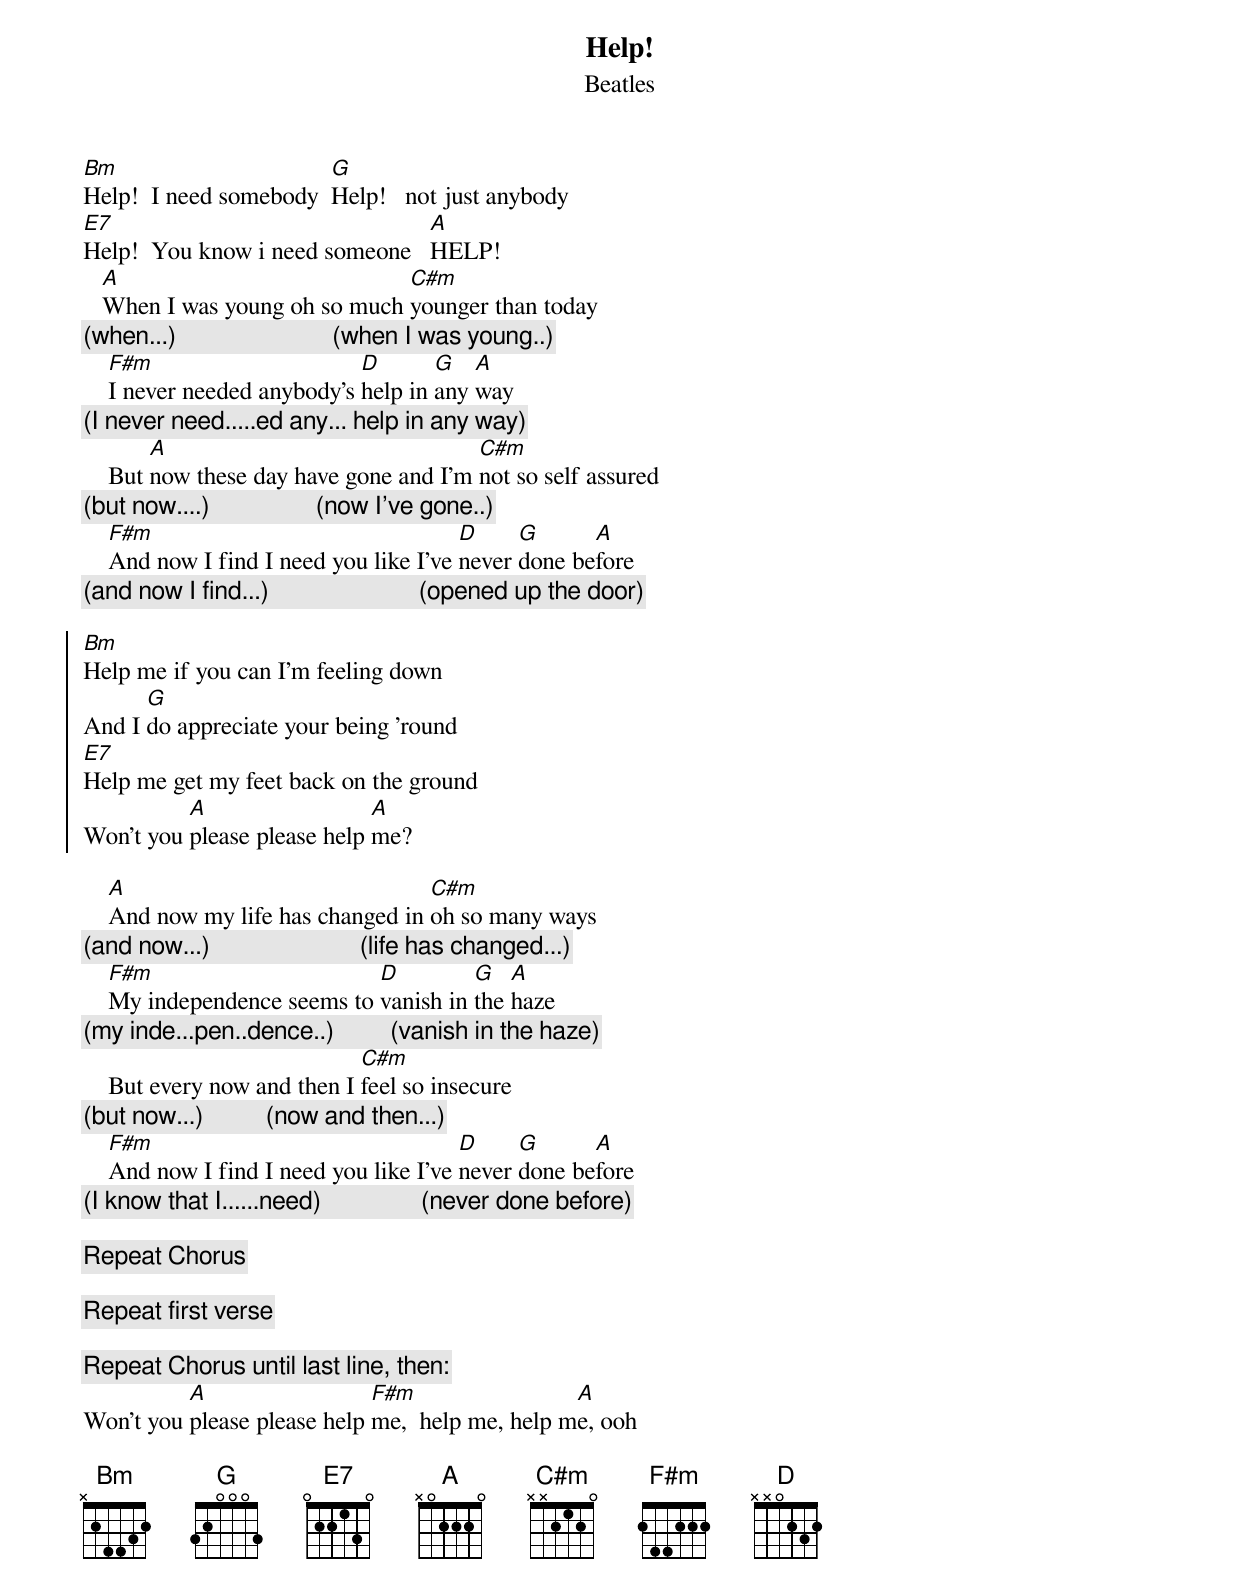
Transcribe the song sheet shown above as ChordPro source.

{title:Help!}
{subtitle:Beatles}
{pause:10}
[Bm]Help!  I need somebody  [G]Help!   not just anybody
[E7]Help!  You know i need someone   [A]HELP!
   [A]When I was young oh so much [C#m]younger than today
{c:(when...)                         (when I was young..)}
    [F#m]I never needed anybody's [D]help in [G]any [A]way
{c:(I never need.....ed any... help in any way)}
    But [A]now these day have gone and I'm [C#m]not so self assured
{c:(but now....)                 (now I've gone..)}
    [F#m]And now I find I need you like I've [D]never [G]done be[A]fore
{c:(and now I find...)                        (opened up the door)}

{soc}
[Bm]Help me if you can I'm feeling down
And I [G]do appreciate your being 'round
[E7]Help me get my feet back on the ground
Won't you [A]please please help [A]me?
{eoc}

    [A]And now my life has changed in [C#m]oh so many ways
{c:(and now...)                        (life has changed...)}
    [F#m]My independence seems to [D]vanish in [G]the [A]haze
{c:(my inde...pen..dence..)         (vanish in the haze)}
    But every now and then I [C#m]feel so insecure
{c:(but now...)          (now and then...)}
    [F#m]And now I find I need you like I've [D]never [G]done be[A]fore
{c:(I know that I......need)                (never done before)}

{c:Repeat Chorus}

{c:Repeat first verse}

{c:Repeat Chorus until last line, then:}
Won't you [A]please please help [F#m]me,  help me, help m[A]e, ooh

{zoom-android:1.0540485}
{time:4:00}
{zoom-android-V11:1.1542633}
